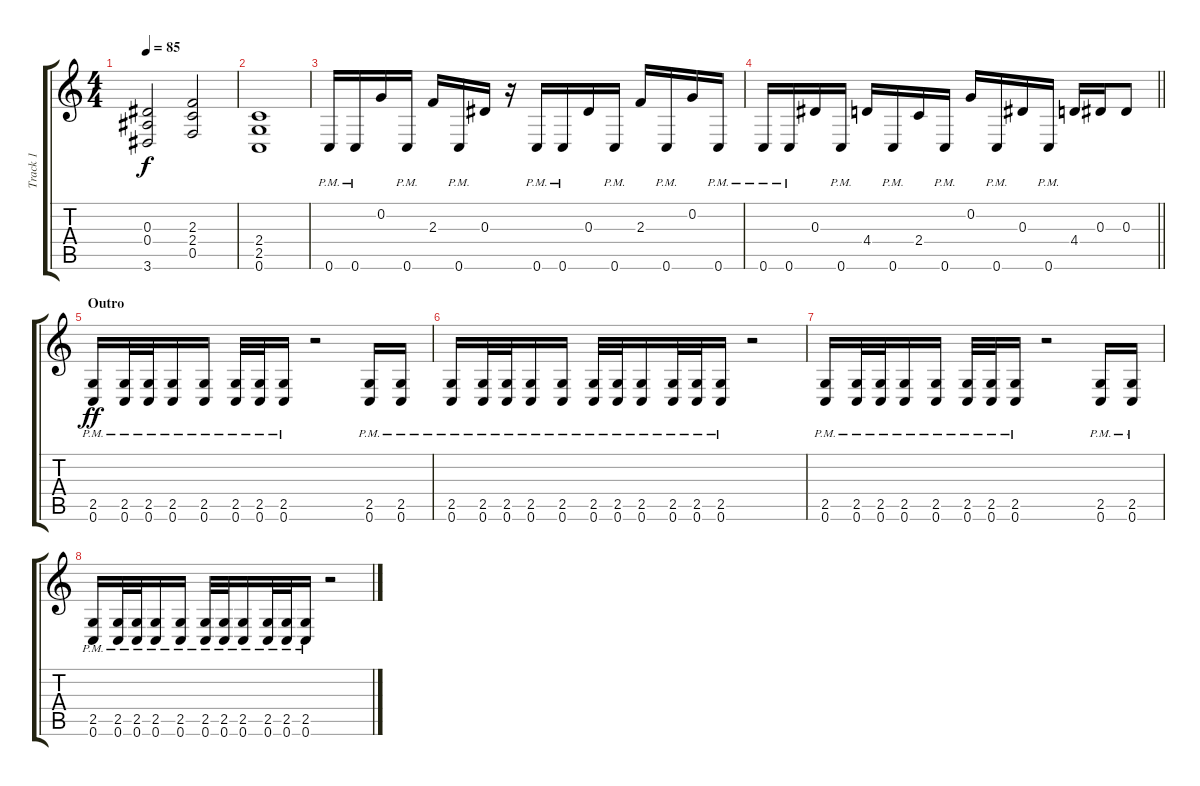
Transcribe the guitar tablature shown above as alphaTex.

\track ("Track 1" "Track 1") {instrument distortionguitar}
\staff {score tabs}
\tuning (C4 G3 Eb3 Bb2 F2 C2) {hide}
\ts (4 4)
\tempo 85
\clef g2
\ks c
(0.3 0.4 3.6).2{dy f} (2.3 2.4 0.5).2 |
(2.4 2.5 0.6).1 |
0.6{pm}.16 0.6{pm}.16 0.2.16 0.6{pm}.16 2.3.16 0.6{pm}.16 0.3.16 r.16 0.6{pm}.16 0.6{pm}.16 0.3.16 0.6{pm}.16 2.3.16 0.6{pm}.16 0.2.16 0.6{pm}.16 |
\barLineRight lightlight
0.6{pm}.16 0.6{pm}.16 0.3.16 0.6{pm}.16 4.4.16 0.6{pm}.16 2.4.16 0.6{pm}.16 0.2.16 0.6{pm}.16 0.3.16 0.6{pm}.16 4.4.16 0.3.16 0.3.8 |
\section ("" "Outro")
(2.5{pm} 0.6{pm}).16{dy ff} (2.5{pm} 0.6{pm}).32 (2.5{pm} 0.6{pm}).32 (2.5{pm} 0.6{pm}).16 (2.5{pm} 0.6{pm}).16 (2.5{pm} 0.6{pm}).32 (2.5{pm} 0.6{pm}).32 (2.5{pm} 0.6{pm}).16 r.2 (2.5{pm} 0.6{pm}).16 (2.5{pm} 0.6{pm}).16 |
(2.5{pm} 0.6{pm}).16 (2.5{pm} 0.6{pm}).32 (2.5{pm} 0.6{pm}).32 (2.5{pm} 0.6{pm}).16 (2.5{pm} 0.6{pm}).16 (2.5{pm} 0.6{pm}).32 (2.5{pm} 0.6{pm}).32 (2.5{pm} 0.6{pm}).16 (2.5{pm} 0.6{pm}).32 (2.5{pm} 0.6{pm}).32 (2.5{pm} 0.6{pm}).16 r.2 |
(2.5{pm} 0.6{pm}).16 (2.5{pm} 0.6{pm}).32 (2.5{pm} 0.6{pm}).32 (2.5{pm} 0.6{pm}).16 (2.5{pm} 0.6{pm}).16 (2.5{pm} 0.6{pm}).32 (2.5{pm} 0.6{pm}).32 (2.5{pm} 0.6{pm}).16 r.2 (2.5{pm} 0.6{pm}).16 (2.5{pm} 0.6{pm}).16 |
(2.5{pm} 0.6{pm}).16 (2.5{pm} 0.6{pm}).32 (2.5{pm} 0.6{pm}).32 (2.5{pm} 0.6{pm}).16 (2.5{pm} 0.6{pm}).16 (2.5{pm} 0.6{pm}).32 (2.5{pm} 0.6{pm}).32 (2.5{pm} 0.6{pm}).16 (2.5{pm} 0.6{pm}).32 (2.5{pm} 0.6{pm}).32 (2.5{pm} 0.6{pm}).16 r.2
